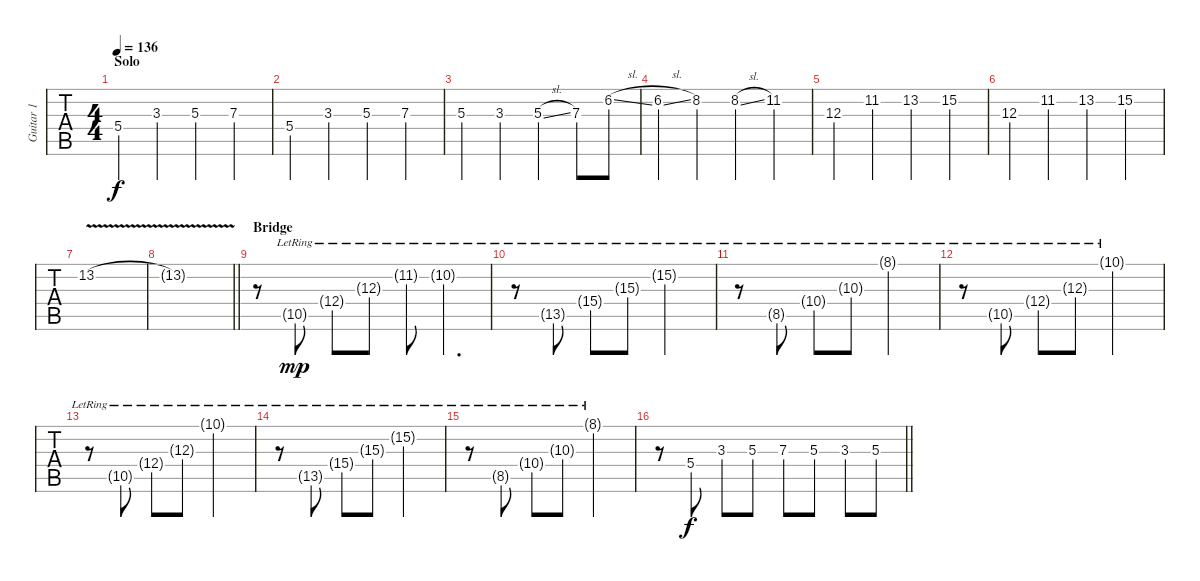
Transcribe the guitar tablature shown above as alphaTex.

\track ("Guitar 1" "Guitar 1") {instrument acousticguitarsteel}
\staff {tabs}
\tuning (E4 B3 G3 D3 A2 D2) {hide}
\ts (4 4)
\section ("" "Solo")
\tempo 136
\clef g2
\ks c
5.4.4{dy f volume 16} 3.3.4 5.3.4 7.3.4 |
5.4.4 3.3.4 5.3.4 7.3.4 |
5.3.4 3.3.4 5.3{sl}.4 7.3.8 6.2{sl}.8 |
6.2{sl}.4 8.2.4 8.2{sl}.4 11.2.4 |
12.3.4 11.2.4 13.2.4 15.2.4 |
12.3.4 11.2.4 13.2.4 15.2.4 |
13.2{v}.1 |
\barLineRight lightlight
13.2{t}.1 |
\section ("" "Bridge")
r.8{instrument acousticguitarsteel} 10.5{g lr}.8{dy mp} 12.4{g lr}.8 12.3{g lr}.8 11.2{g lr}.8 10.2{g lr}.4{d} |
r.8 13.5{g lr}.8 15.4{g lr}.8 15.3{g lr}.8 15.2{g lr}.2 |
r.8 8.5{g lr}.8 10.4{g lr}.8 10.3{g lr}.8 8.1{g lr}.2 |
r.8 10.5{g lr}.8 12.4{g lr}.8 12.3{g lr}.8 10.1{g lr}.2 |
r.8 10.5{g lr}.8 12.4{g lr}.8 12.3{g lr}.8 10.1{g lr}.2 |
r.8 13.5{g lr}.8 15.4{g lr}.8 15.3{g lr}.8 15.2{g lr}.2 |
r.8 8.5{g lr}.8 10.4{g lr}.8 10.3{g lr}.8 8.1{g lr}.2 |
\barLineRight lightlight
r.8 5.4.8{dy f instrument distortionguitar} 3.3.8 5.3.8 7.3.8 5.3.8 3.3.8 5.3.8
